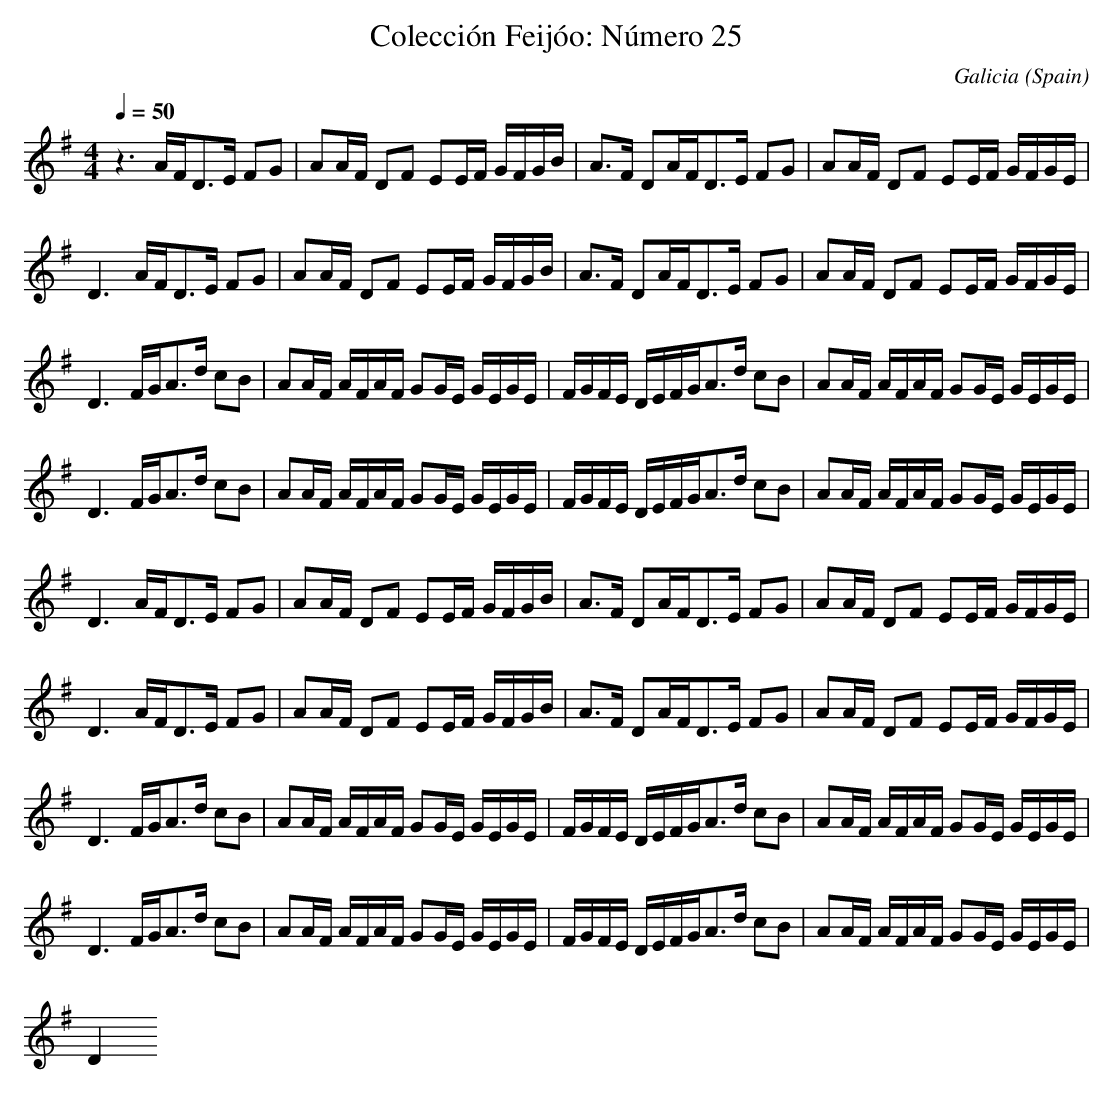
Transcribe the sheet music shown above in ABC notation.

X:1
T:Colección Feij\'oo: N\'umero 25
O:Galicia (Spain)
M: 4/4
L: 1/8
Q:1/4=50
K:G % 1 sharps
z3A/2F<DE/2 FG|AA/2F/2 DF EE/2F/2 G/2F/2G/2B/2|A3/2F/2 DA/2F<DE/2 FG|AA/2F/2 DF EE/2F/2 G/2F/2G/2E/2|
D3A/2F<DE/2 FG|AA/2F/2 DF EE/2F/2 G/2F/2G/2B/2|A3/2F/2 DA/2F<DE/2 FG|AA/2F/2 DF EE/2F/2 G/2F/2G/2E/2|
D3F/2G<Ad/2 cB|AA/2F/2 A/2F/2A/2F/2 GG/2E/2 G/2E/2G/2E/2|F/2G/2F/2E/2 D/2E/2F/2G<Ad/2 cB|AA/2F/2 A/2F/2A/2F/2 GG/2E/2 G/2E/2G/2E/2|
D3F/2G<Ad/2 cB|AA/2F/2 A/2F/2A/2F/2 GG/2E/2 G/2E/2G/2E/2|F/2G/2F/2E/2 D/2E/2F/2G<Ad/2 cB|AA/2F/2 A/2F/2A/2F/2 GG/2E/2 G/2E/2G/2E/2|
D3A/2F<DE/2 FG|AA/2F/2 DF EE/2F/2 G/2F/2G/2B/2|A3/2F/2 DA/2F<DE/2 FG|AA/2F/2 DF EE/2F/2 G/2F/2G/2E/2|
D3A/2F<DE/2 FG|AA/2F/2 DF EE/2F/2 G/2F/2G/2B/2|A3/2F/2 DA/2F<DE/2 FG|AA/2F/2 DF EE/2F/2 G/2F/2G/2E/2|
D3F/2G<Ad/2 cB|AA/2F/2 A/2F/2A/2F/2 GG/2E/2 G/2E/2G/2E/2|F/2G/2F/2E/2 D/2E/2F/2G<Ad/2 cB|AA/2F/2 A/2F/2A/2F/2 GG/2E/2 G/2E/2G/2E/2|
D3F/2G<Ad/2 cB|AA/2F/2 A/2F/2A/2F/2 GG/2E/2 G/2E/2G/2E/2|F/2G/2F/2E/2 D/2E/2F/2G<Ad/2 cB|AA/2F/2 A/2F/2A/2F/2 GG/2E/2 G/2E/2G/2E/2|
D2
